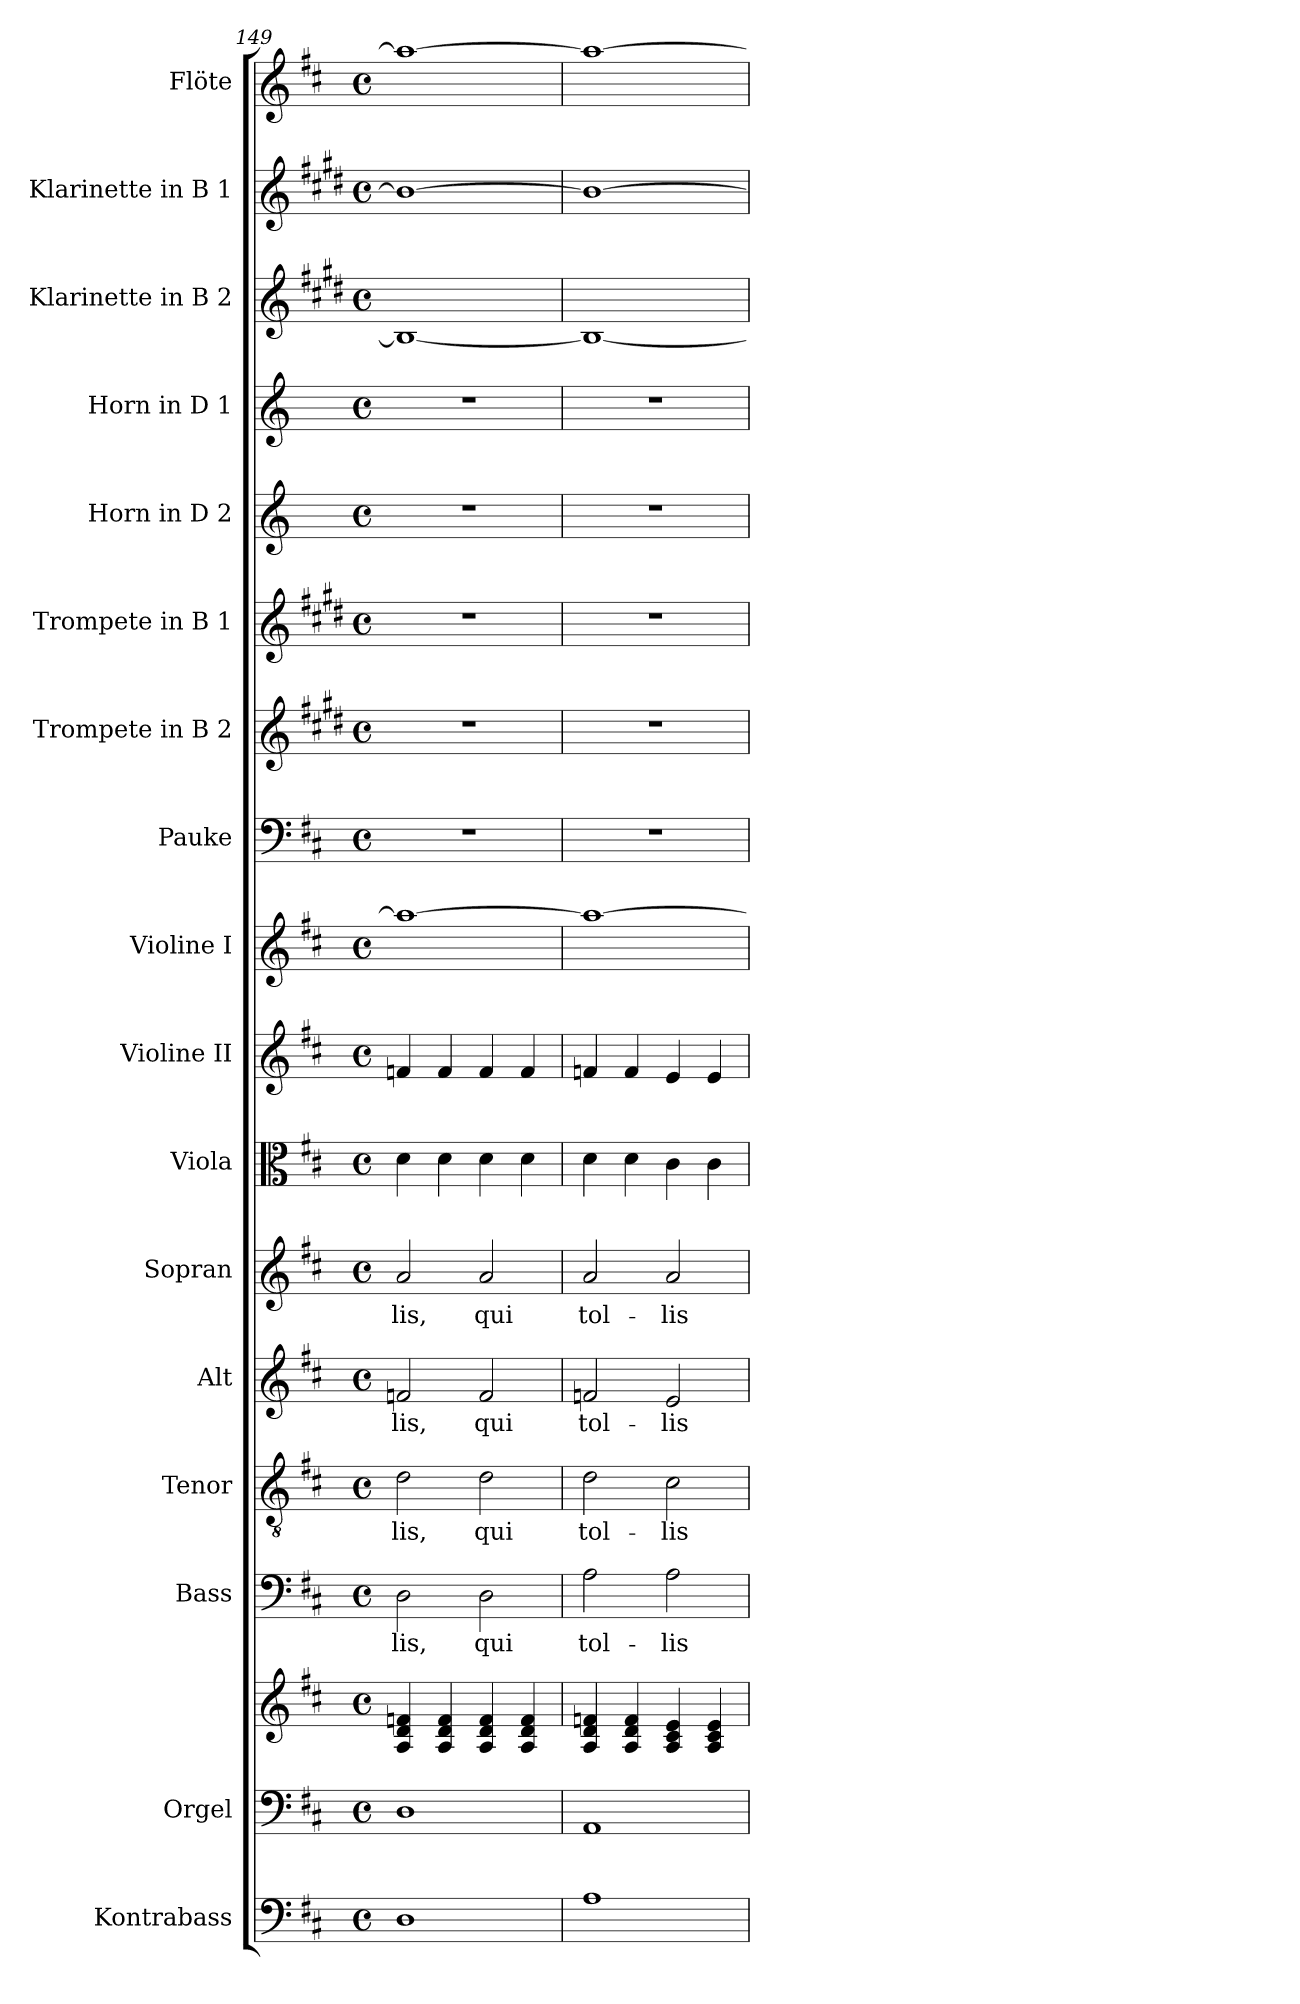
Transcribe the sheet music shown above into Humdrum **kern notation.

**kern	**kern	**kern	**kern	**text	**kern	**text	**kern	**text	**kern	**text	**kern	**kern	**kern	**kern	**kern	**kern	**kern	**kern	**kern	**kern	**kern
*part17	*part16	*part16	*part15	*part15	*part14	*part14	*part13	*part13	*part12	*part12	*part11	*part10	*part9	*part8	*part7	*part6	*part5	*part4	*part3	*part2	*part1
*staff18	*staff17	*staff16	*staff15	*staff15	*staff14	*staff14	*staff13	*staff13	*staff12	*staff12	*staff11	*staff10	*staff9	*staff8	*staff7	*staff6	*staff5	*staff4	*staff3	*staff2	*staff1
*I"Kontrabass	*I"Orgel	*	*I"Bass	*	*I"Tenor	*	*I"Alt	*	*I"Sopran	*	*I"Viola	*I"Violine II	*I"Violine I	*I"Pauke	*I"Trompete in B 2	*I"Trompete in B 1	*I"Horn in D 2	*I"Horn in D 1	*I"Klarinette in B 2	*I"Klarinette in B 1	*I"Flöte
*I'Kb.	*I'Org.	*	*I'B	*	*I'T	*	*I'A	*	*I'S	*	*I'Vla.	*I'Vl. II	*I'Vl. I	*I'Pk.	*I'Trp. 2	*I'Trp. 1	*I'Hrn. 2	*I'Hrn. 1	*I'Kl. 2	*I'Kl. 1	*I'Fl.
*clefF4	*clefF4	*clefG2	*clefF4	*	*clefGv2	*	*clefG2	*	*clefG2	*	*clefC3	*clefG2	*clefG2	*clefF4	*clefG2	*clefG2	*clefG2	*clefG2	*clefG2	*clefG2	*clefG2
*ITrd7c12	*	*	*	*	*	*	*	*	*	*	*	*	*	*	*ITrd1c2	*ITrd1c2	*ITrd-1c-2	*ITrd-1c-2	*ITrd1c2	*ITrd1c2	*
*k[f#c#]	*k[f#c#]	*k[f#c#]	*k[f#c#]	*	*k[f#c#]	*	*k[f#c#]	*	*k[f#c#]	*	*k[f#c#]	*k[f#c#]	*k[f#c#]	*k[f#c#]	*k[f#c#]	*k[f#c#]	*k[f#c#]	*k[f#c#]	*k[f#c#]	*k[f#c#]	*k[f#c#]
*D:	*D:	*D:	*D:	*	*D:	*	*D:	*	*D:	*	*D:	*D:	*D:	*D:	*D:	*D:	*D:	*D:	*D:	*D:	*D:
*M4/4	*M4/4	*M4/4	*M4/4	*	*M4/4	*	*M4/4	*	*M4/4	*	*M4/4	*M4/4	*M4/4	*M4/4	*M4/4	*M4/4	*M4/4	*M4/4	*M4/4	*M4/4	*M4/4
*met(c)	*met(c)	*met(c)	*met(c)	*	*met(c)	*	*met(c)	*	*met(c)	*	*met(c)	*met(c)	*met(c)	*met(c)	*met(c)	*met(c)	*met(c)	*met(c)	*met(c)	*met(c)	*met(c)
=149	=149	=149	=149	=149	=149	=149	=149	=149	=149	=149	=149	=149	=149	=149	=149	=149	=149	=149	=149	=149	=149
!	!	!	!	!LO:LY:b	!	!LO:LY:b	!	!LO:LY:b	!	!LO:LY:b	!	!	!	!	!	!	!	!	!	!	!
1DD	1D	4A/ 4d/ 4fn/	2D\	-lis,	2d\	-lis,	2fn/	-lis,	2a/	-lis,	4d\	4fn/	1aa_	1r	1r	1r	1r	1r	1A_	1a_	1aa_
.	.	4A/ 4d/ 4f/	.	.	.	.	.	.	.	.	4d\	4f/	.	.	.	.	.	.	.	.	.
!	!	!	!	!LO:LY:b	!	!LO:LY:b	!	!LO:LY:b	!	!LO:LY:b	!	!	!	!	!	!	!	!	!	!	!
.	.	4A/ 4d/ 4f/	2D\	qui	2d\	qui	2f/	qui	2a/	qui	4d\	4f/	.	.	.	.	.	.	.	.	.
.	.	4A/ 4d/ 4f/	.	.	.	.	.	.	.	.	4d\	4f/	.	.	.	.	.	.	.	.	.
=150	=150	=150	=150	=150	=150	=150	=150	=150	=150	=150	=150	=150	=150	=150	=150	=150	=150	=150	=150	=150	=150
!	!	!	!	!LO:LY:b	!	!LO:LY:b	!	!LO:LY:b	!	!LO:LY:b	!	!	!	!	!	!	!	!	!	!	!
1AA	1AA	4A/ 4d/ 4fn/	2A\	tol-	2d\	tol-	2fn/	tol-	2a/	tol-	4d\	4fn/	1aa_	1r	1r	1r	1r	1r	1A_	1a_	1aa_
.	.	4A/ 4d/ 4f/	.	.	.	.	.	.	.	.	4d\	4f/	.	.	.	.	.	.	.	.	.
!	!	!	!	!LO:LY:b	!	!LO:LY:b	!	!LO:LY:b	!	!LO:LY:b	!	!	!	!	!	!	!	!	!	!	!
.	.	4A/ 4c#/ 4e/	2A\	-lis	2c#\	-lis	2e/	-lis	2a/	-lis	4c#\	4e/	.	.	.	.	.	.	.	.	.
.	.	4A/ 4c#/ 4e/	.	.	.	.	.	.	.	.	4c#\	4e/	.	.	.	.	.	.	.	.	.
=	=	=	=	=	=	=	=	=	=	=	=	=	=	=	=	=	=	=	=	=	=
*-	*-	*-	*-	*-	*-	*-	*-	*-	*-	*-	*-	*-	*-	*-	*-	*-	*-	*-	*-	*-	*-
